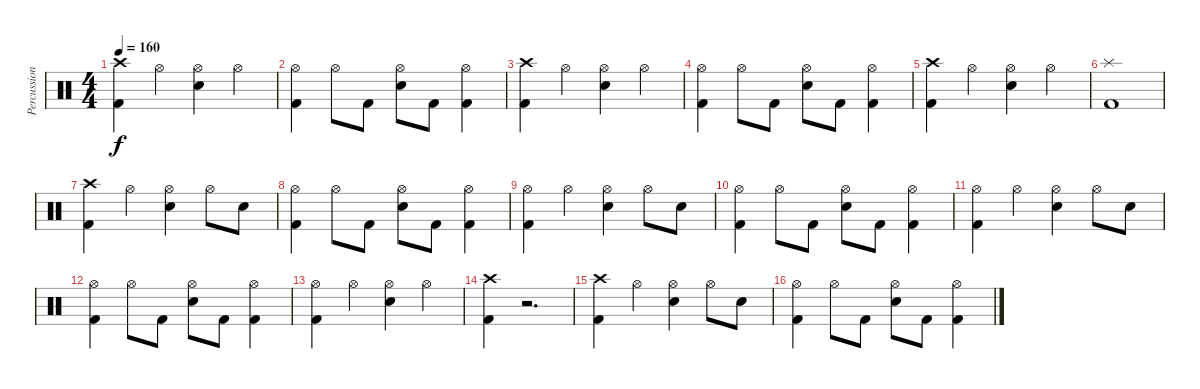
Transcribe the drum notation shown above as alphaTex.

\track ("Percussion" "Percussion") {instrument percussion}
\staff {score}
\articulation defaults
\ts (4 4)
\tempo 160
\clef neutral
\ks c
("Kick (hit) 2" "Crash high (hit)").4{dy f} "Hi-Hat (open)".4 ("Electric Snare (hit)" "Hi-Hat (open)").4 "Hi-Hat (open)".4 |
("Kick (hit) 2" "Hi-Hat (open)").4 "Hi-Hat (open)".8 "Kick (hit) 2".8 ("Electric Snare (hit)" "Hi-Hat (open)").8 "Kick (hit) 2".8 ("Kick (hit) 2" "Hi-Hat (open)").4 |
("Kick (hit) 2" "Crash high (hit)").4 "Hi-Hat (open)".4 ("Electric Snare (hit)" "Hi-Hat (open)").4 "Hi-Hat (open)".4 |
("Kick (hit) 2" "Hi-Hat (open)").4 "Hi-Hat (open)".8 "Kick (hit) 2".8 ("Electric Snare (hit)" "Hi-Hat (open)").8 "Kick (hit) 2".8 ("Kick (hit) 2" "Hi-Hat (open)").4 |
("Kick (hit) 2" "Crash high (hit)").4 "Hi-Hat (open)".4 ("Electric Snare (hit)" "Hi-Hat (open)").4 "Hi-Hat (open)".4 |
("Kick (hit) 2" "Splash (hit)").1 |
("Kick (hit) 2" "Crash high (hit)").4 "Hi-Hat (open)".4 ("Electric Snare (hit)" "Hi-Hat (open)").4 "Hi-Hat (open)".8 "Electric Snare (hit)".8 |
("Kick (hit) 2" "Hi-Hat (open)").4 "Hi-Hat (open)".8 "Kick (hit) 2".8 ("Electric Snare (hit)" "Hi-Hat (open)").8 "Kick (hit) 2".8 ("Kick (hit) 2" "Hi-Hat (open)").4 |
("Kick (hit) 2" "Hi-Hat (open)").4 "Hi-Hat (open)".4 ("Electric Snare (hit)" "Hi-Hat (open)").4 "Hi-Hat (open)".8 "Electric Snare (hit)".8 |
("Kick (hit) 2" "Hi-Hat (open)").4 "Hi-Hat (open)".8 "Kick (hit) 2".8 ("Electric Snare (hit)" "Hi-Hat (open)").8 "Kick (hit) 2".8 ("Kick (hit) 2" "Hi-Hat (open)").4 |
("Kick (hit) 2" "Hi-Hat (open)").4 "Hi-Hat (open)".4 ("Electric Snare (hit)" "Hi-Hat (open)").4 "Hi-Hat (open)".8 "Electric Snare (hit)".8 |
("Kick (hit) 2" "Hi-Hat (open)").4 "Hi-Hat (open)".8 "Kick (hit) 2".8 ("Electric Snare (hit)" "Hi-Hat (open)").8 "Kick (hit) 2".8 ("Kick (hit) 2" "Hi-Hat (open)").4 |
("Kick (hit) 2" "Hi-Hat (open)").4 "Hi-Hat (open)".4 ("Electric Snare (hit)" "Hi-Hat (open)").4 "Hi-Hat (open)".4 |
("Kick (hit) 2" "Crash high (hit)").4 r.2{d} |
("Kick (hit) 2" "Crash high (hit)").4 "Hi-Hat (open)".4 ("Electric Snare (hit)" "Hi-Hat (open)").4 "Hi-Hat (open)".8 "Electric Snare (hit)".8 |
("Kick (hit) 2" "Hi-Hat (open)").4 "Hi-Hat (open)".8 "Kick (hit) 2".8 ("Electric Snare (hit)" "Hi-Hat (open)").8 "Kick (hit) 2".8 ("Kick (hit) 2" "Hi-Hat (open)").4
